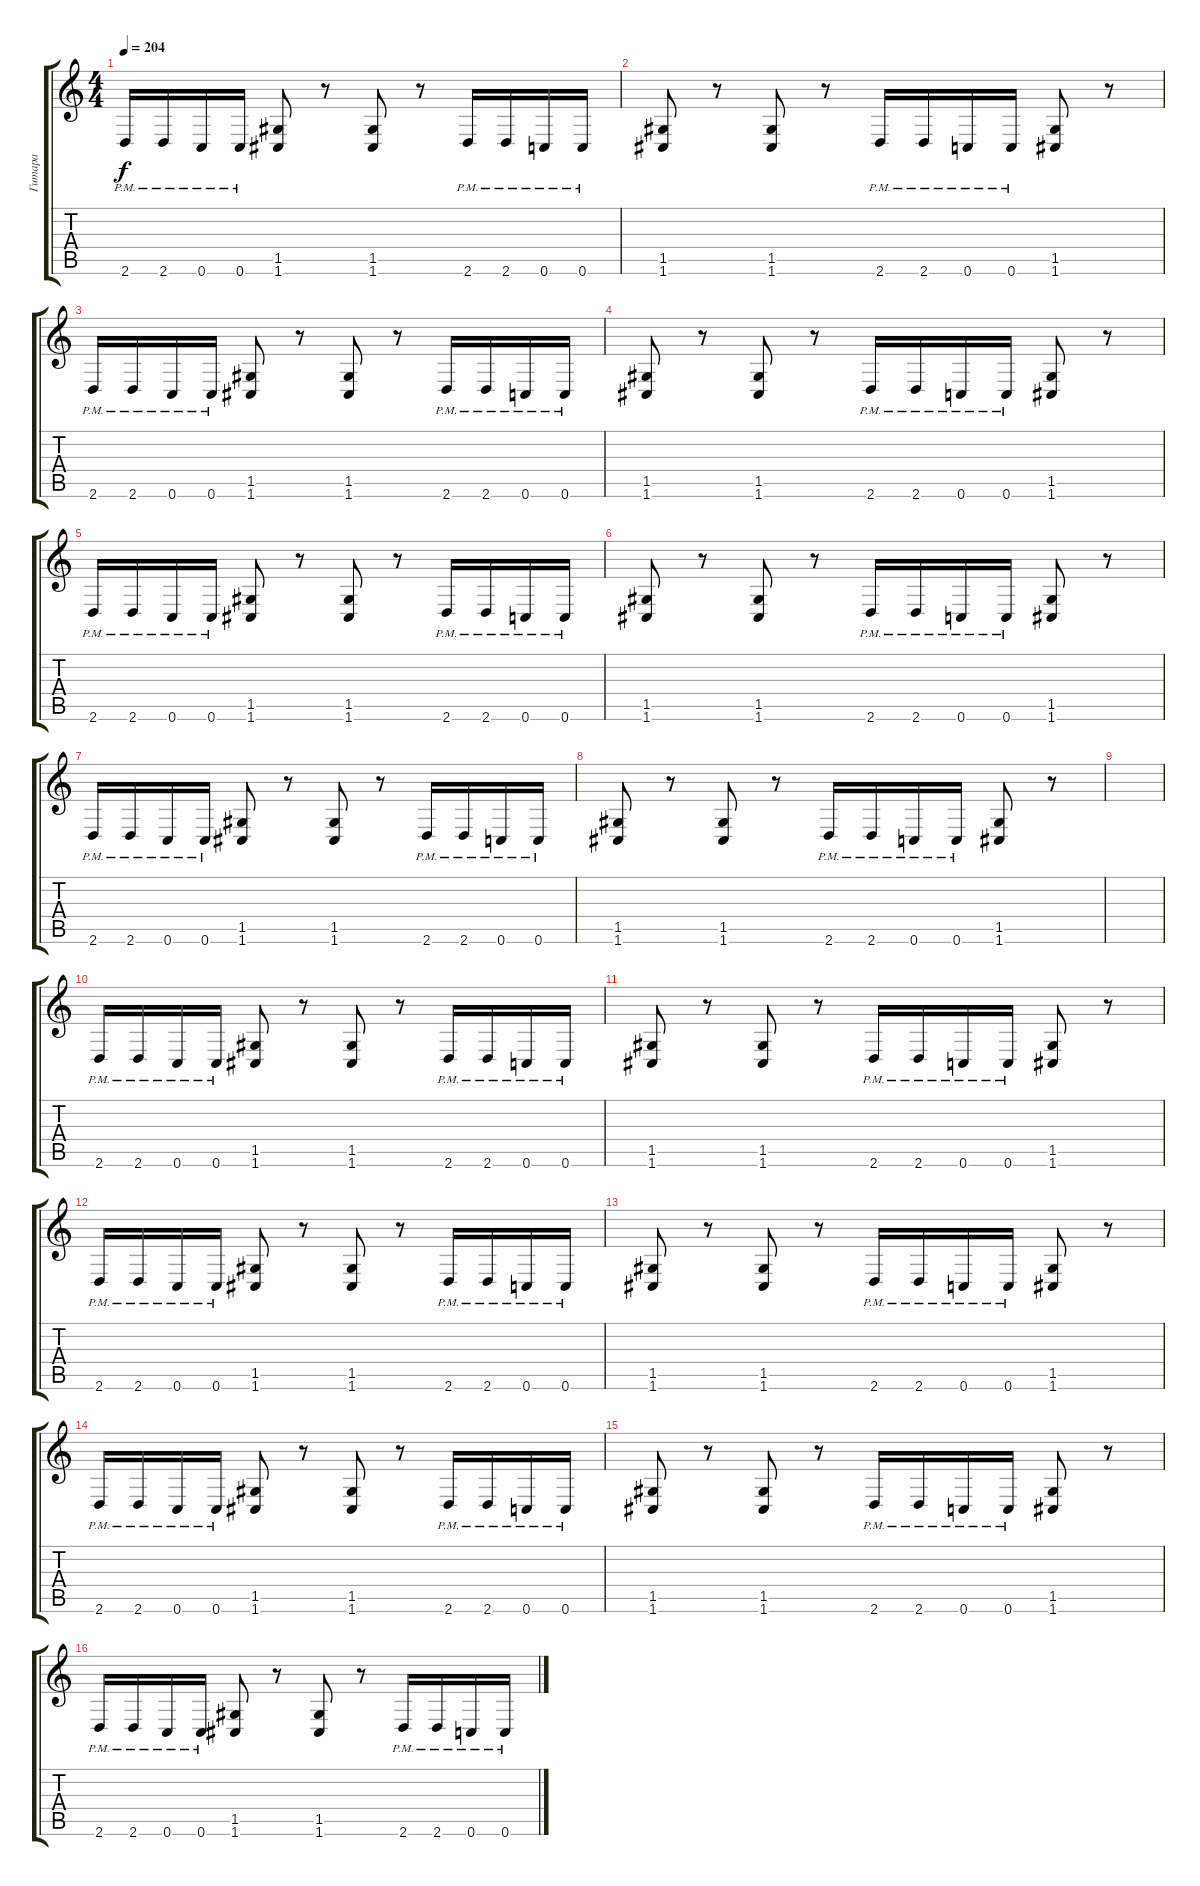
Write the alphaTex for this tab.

\track ("Гитара" "Гитара") {instrument overdrivenguitar}
\staff {score tabs}
\tuning (D4 A3 F3 C3 G2 C2) {hide}
\ts (4 4)
\tempo 204
\clef g2
\ks c
2.6{pm}.16{dy f} 2.6{pm}.16 0.6{pm}.16 0.6{pm}.16 (1.5 1.6).8 r.8 (1.5 1.6).8 r.8 2.6{pm}.16 2.6{pm}.16 0.6{pm}.16 0.6{pm}.16 |
(1.5 1.6).8 r.8 (1.5 1.6).8 r.8 2.6{pm}.16 2.6{pm}.16 0.6{pm}.16 0.6{pm}.16 (1.5 1.6).8 r.8 |
2.6{pm}.16 2.6{pm}.16 0.6{pm}.16 0.6{pm}.16 (1.5 1.6).8 r.8 (1.5 1.6).8 r.8 2.6{pm}.16 2.6{pm}.16 0.6{pm}.16 0.6{pm}.16 |
(1.5 1.6).8 r.8 (1.5 1.6).8 r.8 2.6{pm}.16 2.6{pm}.16 0.6{pm}.16 0.6{pm}.16 (1.5 1.6).8 r.8 |
2.6{pm}.16 2.6{pm}.16 0.6{pm}.16 0.6{pm}.16 (1.5 1.6).8 r.8 (1.5 1.6).8 r.8 2.6{pm}.16 2.6{pm}.16 0.6{pm}.16 0.6{pm}.16 |
(1.5 1.6).8 r.8 (1.5 1.6).8 r.8 2.6{pm}.16 2.6{pm}.16 0.6{pm}.16 0.6{pm}.16 (1.5 1.6).8 r.8 |
2.6{pm}.16 2.6{pm}.16 0.6{pm}.16 0.6{pm}.16 (1.5 1.6).8 r.8 (1.5 1.6).8 r.8 2.6{pm}.16 2.6{pm}.16 0.6{pm}.16 0.6{pm}.16 |
(1.5 1.6).8 r.8 (1.5 1.6).8 r.8 2.6{pm}.16 2.6{pm}.16 0.6{pm}.16 0.6{pm}.16 (1.5 1.6).8 r.8 |
|
2.6{pm}.16 2.6{pm}.16 0.6{pm}.16 0.6{pm}.16 (1.5 1.6).8 r.8 (1.5 1.6).8 r.8 2.6{pm}.16 2.6{pm}.16 0.6{pm}.16 0.6{pm}.16 |
(1.5 1.6).8 r.8 (1.5 1.6).8 r.8 2.6{pm}.16 2.6{pm}.16 0.6{pm}.16 0.6{pm}.16 (1.5 1.6).8 r.8 |
2.6{pm}.16 2.6{pm}.16 0.6{pm}.16 0.6{pm}.16 (1.5 1.6).8 r.8 (1.5 1.6).8 r.8 2.6{pm}.16 2.6{pm}.16 0.6{pm}.16 0.6{pm}.16 |
(1.5 1.6).8 r.8 (1.5 1.6).8 r.8 2.6{pm}.16 2.6{pm}.16 0.6{pm}.16 0.6{pm}.16 (1.5 1.6).8 r.8 |
2.6{pm}.16 2.6{pm}.16 0.6{pm}.16 0.6{pm}.16 (1.5 1.6).8 r.8 (1.5 1.6).8 r.8 2.6{pm}.16 2.6{pm}.16 0.6{pm}.16 0.6{pm}.16 |
(1.5 1.6).8 r.8 (1.5 1.6).8 r.8 2.6{pm}.16 2.6{pm}.16 0.6{pm}.16 0.6{pm}.16 (1.5 1.6).8 r.8 |
2.6{pm}.16 2.6{pm}.16 0.6{pm}.16 0.6{pm}.16 (1.5 1.6).8 r.8 (1.5 1.6).8 r.8 2.6{pm}.16 2.6{pm}.16 0.6{pm}.16 0.6{pm}.16
